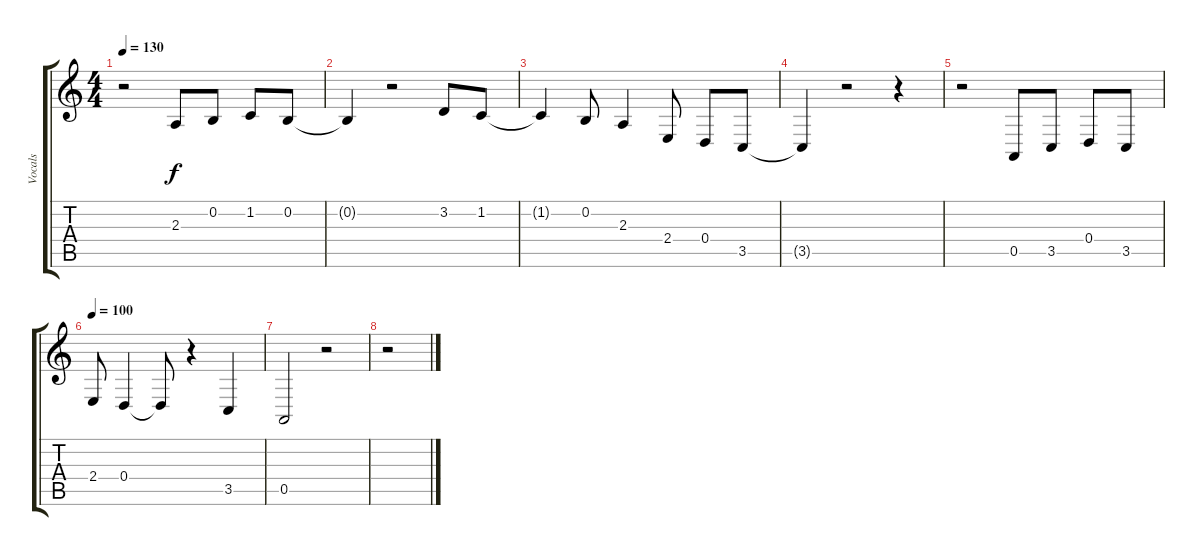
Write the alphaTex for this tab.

\track ("Vocals" "Vocals") {instrument altosax}
\staff {score tabs}
\tuning (E4 B3 G3 D3 A2 E2) {hide}
\ts (4 4)
\tempo 130
\clef g2
\ks c
r.2{dy f} 2.3.8 0.2.8 1.2.8 0.2.8 |
0.2{t}.4 r.2 3.2.8 1.2.8 |
1.2{t}.4 0.2.8 2.3.4 2.4.8 0.4.8 3.5.8 |
3.5{t}.4 r.2 r.4 |
r.2 0.5.8 3.5.8 0.4.8 3.5.8 |
\tempo 100
2.4.8 0.4.4 0.4{t}.8 r.4 3.5.4 |
0.5.2 r.2 |
r.2
